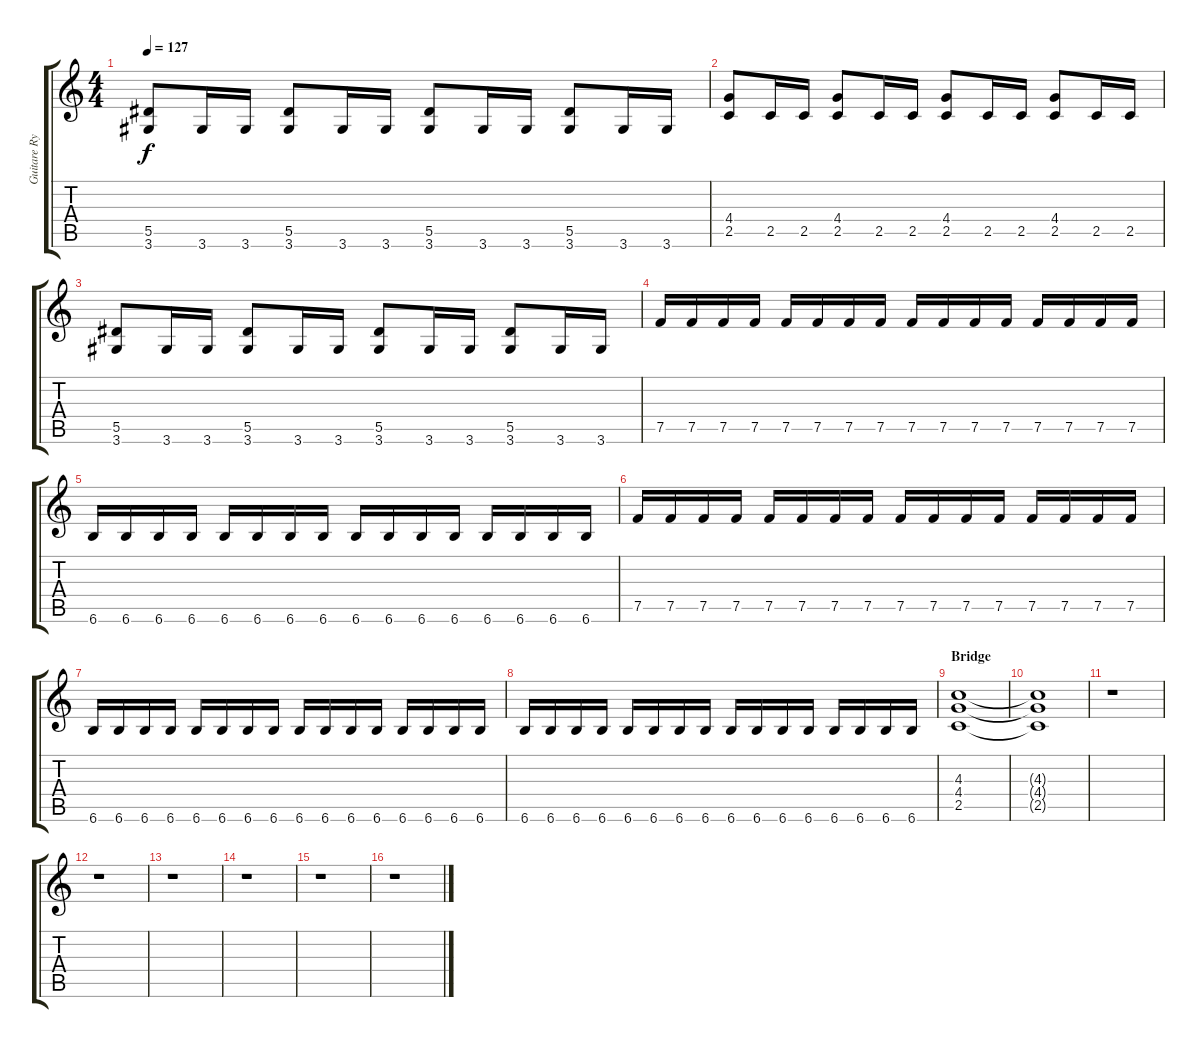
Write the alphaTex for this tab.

\track ("Guitare Rythmique" "Guitare Ry") {instrument overdrivenguitar}
\staff {score tabs}
\tuning (F4 C4 Ab3 Eb3 Bb2 F2) {hide}
\ts (4 4)
\tempo 127
\clef g2
\ks c
(5.5 3.6).8{dy f} 3.6.16 3.6.16 (5.5 3.6).8 3.6.16 3.6.16 (5.5 3.6).8 3.6.16 3.6.16 (5.5 3.6).8 3.6.16 3.6.16 |
(4.4 2.5).8 2.5.16 2.5.16 (4.4 2.5).8 2.5.16 2.5.16 (4.4 2.5).8 2.5.16 2.5.16 (4.4 2.5).8 2.5.16 2.5.16 |
(5.5 3.6).8 3.6.16 3.6.16 (5.5 3.6).8 3.6.16 3.6.16 (5.5 3.6).8 3.6.16 3.6.16 (5.5 3.6).8 3.6.16 3.6.16 |
7.5.16 7.5.16 7.5.16 7.5.16 7.5.16 7.5.16 7.5.16 7.5.16 7.5.16 7.5.16 7.5.16 7.5.16 7.5.16 7.5.16 7.5.16 7.5.16 |
6.6.16 6.6.16 6.6.16 6.6.16 6.6.16 6.6.16 6.6.16 6.6.16 6.6.16 6.6.16 6.6.16 6.6.16 6.6.16 6.6.16 6.6.16 6.6.16 |
7.5.16 7.5.16 7.5.16 7.5.16 7.5.16 7.5.16 7.5.16 7.5.16 7.5.16 7.5.16 7.5.16 7.5.16 7.5.16 7.5.16 7.5.16 7.5.16 |
6.6.16 6.6.16 6.6.16 6.6.16 6.6.16 6.6.16 6.6.16 6.6.16 6.6.16 6.6.16 6.6.16 6.6.16 6.6.16 6.6.16 6.6.16 6.6.16 |
6.6.16 6.6.16 6.6.16 6.6.16 6.6.16 6.6.16 6.6.16 6.6.16 6.6.16 6.6.16 6.6.16 6.6.16 6.6.16 6.6.16 6.6.16 6.6.16 |
\section ("" "Bridge")
(4.3 4.4 2.5).1 |
(4.3{t} 4.4{t} 2.5{t}).1 |
r.1 |
r.1 |
r.1 |
r.1 |
r.1 |
r.1
